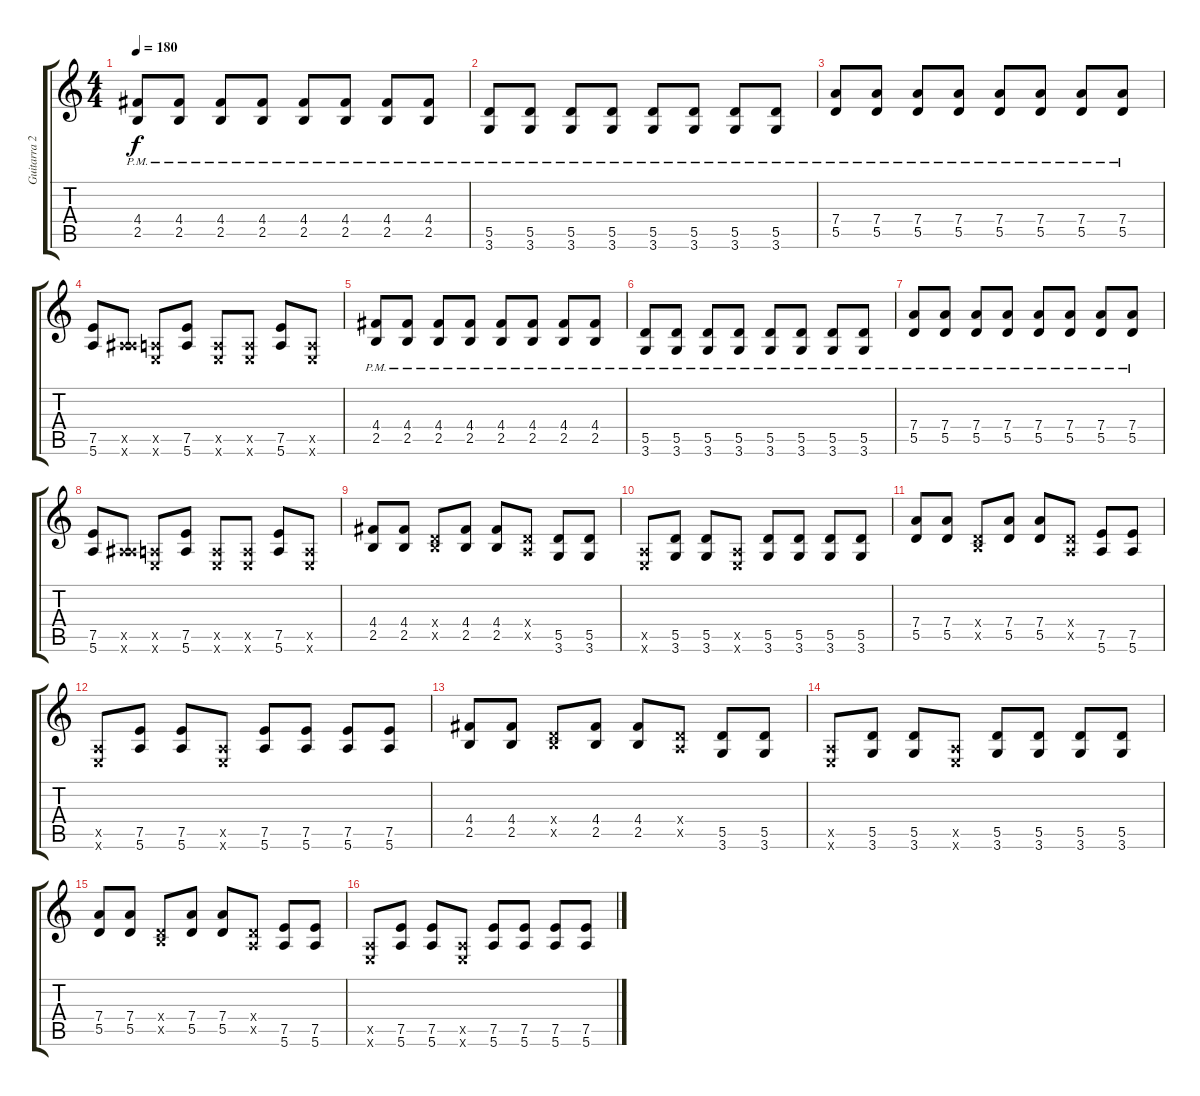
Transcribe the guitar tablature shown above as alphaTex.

\track ("Guitarra 2" "Guitarra 2") {instrument distortionguitar}
\staff {score tabs}
\tuning (E4 B3 G3 D3 A2 E2) {hide}
\ts (4 4)
\tempo 180
\clef g2
\ks c
(4.4{pm} 2.5{pm}).8{dy f} (4.4{pm} 2.5{pm}).8 (4.4{pm} 2.5{pm}).8 (4.4{pm} 2.5{pm}).8 (4.4{pm} 2.5{pm}).8 (4.4{pm} 2.5{pm}).8 (4.4{pm} 2.5{pm}).8 (4.4{pm} 2.5{pm}).8 |
(5.5{pm} 3.6{pm}).8 (5.5{pm} 3.6{pm}).8 (5.5{pm} 3.6{pm}).8 (5.5{pm} 3.6{pm}).8 (5.5{pm} 3.6{pm}).8 (5.5{pm} 3.6{pm}).8 (5.5{pm} 3.6{pm}).8 (5.5{pm} 3.6{pm}).8 |
(7.4{pm} 5.5{pm}).8 (7.4{pm} 5.5{pm}).8 (7.4{pm} 5.5{pm}).8 (7.4{pm} 5.5{pm}).8 (7.4{pm} 5.5{pm}).8 (7.4{pm} 5.5{pm}).8 (7.4{pm} 5.5{pm}).8 (7.4{pm} 5.5{pm}).8 |
(7.5 5.6).8 (0.5{x} 6.6{x}).8 (0.5{x} 0.6{x}).8 (7.5 5.6).8 (0.5{x} 0.6{x}).8 (0.5{x} 0.6{x}).8 (7.5 5.6).8 (0.5{x} 0.6{x}).8 |
(4.4{pm} 2.5{pm}).8 (4.4{pm} 2.5{pm}).8 (4.4{pm} 2.5{pm}).8 (4.4{pm} 2.5{pm}).8 (4.4{pm} 2.5{pm}).8 (4.4{pm} 2.5{pm}).8 (4.4{pm} 2.5{pm}).8 (4.4{pm} 2.5{pm}).8 |
(5.5{pm} 3.6{pm}).8 (5.5{pm} 3.6{pm}).8 (5.5{pm} 3.6{pm}).8 (5.5{pm} 3.6{pm}).8 (5.5{pm} 3.6{pm}).8 (5.5{pm} 3.6{pm}).8 (5.5{pm} 3.6{pm}).8 (5.5{pm} 3.6{pm}).8 |
(7.4{pm} 5.5{pm}).8 (7.4{pm} 5.5{pm}).8 (7.4{pm} 5.5{pm}).8 (7.4{pm} 5.5{pm}).8 (7.4{pm} 5.5{pm}).8 (7.4{pm} 5.5{pm}).8 (7.4{pm} 5.5{pm}).8 (7.4{pm} 5.5{pm}).8 |
(7.5 5.6).8 (0.5{x} 6.6{x}).8 (0.5{x} 0.6{x}).8 (7.5 5.6).8 (0.5{x} 0.6{x}).8 (0.5{x} 0.6{x}).8 (7.5 5.6).8 (0.5{x} 0.6{x}).8 |
(4.4 2.5).8 (4.4 2.5).8 (0.4{x} 2.5{x}).8 (4.4 2.5).8 (4.4 2.5).8 (0.4{x} 0.5{x}).8 (5.5 3.6).8 (5.5 3.6).8 |
(0.5{x} 0.6{x}).8 (5.5 3.6).8 (5.5 3.6).8 (0.5{x} 0.6{x}).8 (5.5 3.6).8 (5.5 3.6).8 (5.5 3.6).8 (5.5 3.6).8 |
(7.4 5.5).8 (7.4 5.5).8 (0.4{x} 2.5{x}).8 (7.4 5.5).8 (7.4 5.5).8 (0.4{x} 0.5{x}).8 (7.5 5.6).8 (7.5 5.6).8 |
(0.5{x} 0.6{x}).8 (7.5 5.6).8 (7.5 5.6).8 (0.5{x} 0.6{x}).8 (7.5 5.6).8 (7.5 5.6).8 (7.5 5.6).8 (7.5 5.6).8 |
(4.4 2.5).8 (4.4 2.5).8 (0.4{x} 2.5{x}).8 (4.4 2.5).8 (4.4 2.5).8 (0.4{x} 0.5{x}).8 (5.5 3.6).8 (5.5 3.6).8 |
(0.5{x} 0.6{x}).8 (5.5 3.6).8 (5.5 3.6).8 (0.5{x} 0.6{x}).8 (5.5 3.6).8 (5.5 3.6).8 (5.5 3.6).8 (5.5 3.6).8 |
(7.4 5.5).8 (7.4 5.5).8 (0.4{x} 2.5{x}).8 (7.4 5.5).8 (7.4 5.5).8 (0.4{x} 0.5{x}).8 (7.5 5.6).8 (7.5 5.6).8 |
(0.5{x} 0.6{x}).8 (7.5 5.6).8 (7.5 5.6).8 (0.5{x} 0.6{x}).8 (7.5 5.6).8 (7.5 5.6).8 (7.5 5.6).8 (7.5 5.6).8
